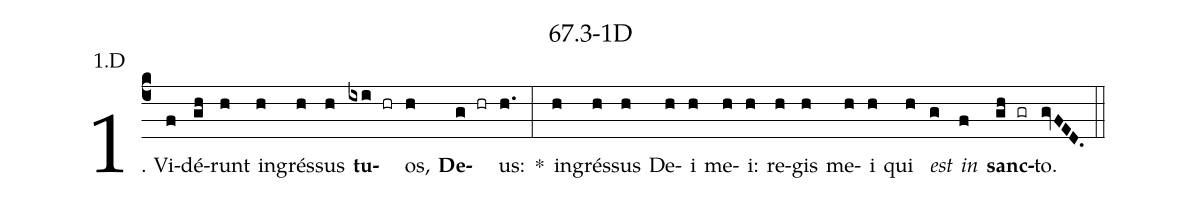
name: 67.3-1D;
annotation: 1.D;
%%
(c4)1. Vi(f)dé(gh)runt(h) in(h)grés(h)sus(h) <b>tu</b>(ixi hr)os,(h) <b>De</b>(g hr)us:(h.) *(:) in(h)grés(h)sus(h) De(h)i(h) me(h)i:(h) re(h)gis(h) me(h)i(h) qui(h) <i>est</i>(g) <i>in</i>(f) <b>sanc</b>(gh gr)to.(gvFED.) (::)


%E(h) u(h) o(g) u(f) a(gh) e.(gvFED.) (::)
